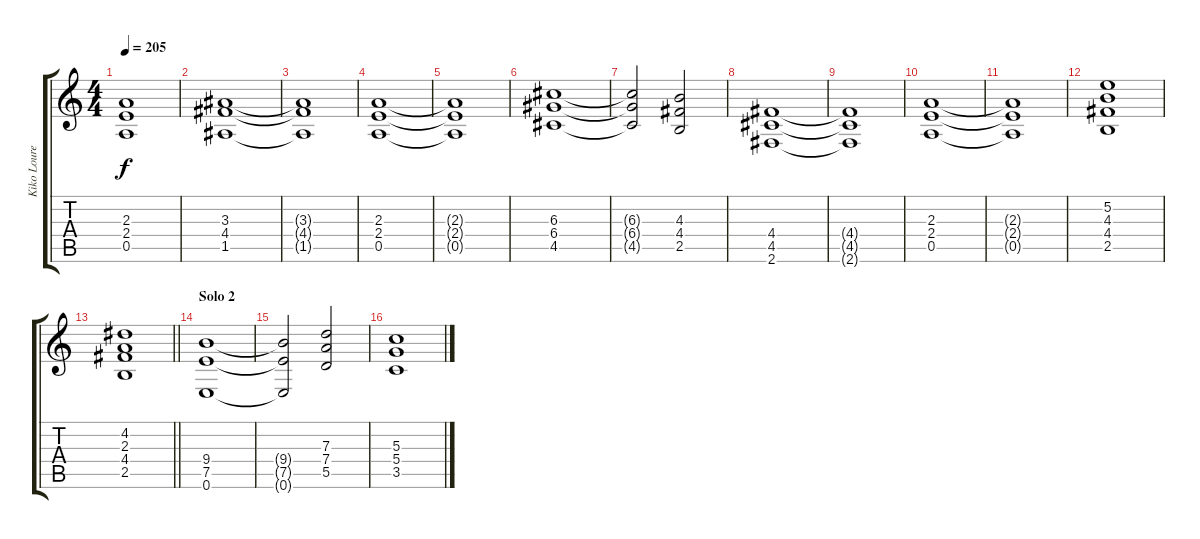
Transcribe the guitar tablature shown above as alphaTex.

\track ("Kiko Loureiro" "Kiko Loure") {instrument distortionguitar}
\staff {score tabs}
\tuning (E4 B3 G3 D3 A2 E2) {hide}
\ts (4 4)
\tempo 205
\clef g2
\ks c
(2.3{t} 2.4{t} 0.5{t}).1{dy f} |
(3.3 4.4 1.5).1 |
(3.3{t} 4.4{t} 1.5{t}).1 |
(2.3 2.4 0.5).1 |
(2.3{t} 2.4{t} 0.5{t}).1 |
(6.3 6.4 4.5).1 |
(6.3{t} 6.4{t} 4.5{t}).2 (4.3 4.4 2.5).2 |
(4.4 4.5 2.6).1 |
(4.4{t} 4.5{t} 2.6{t}).1 |
(2.3 2.4 0.5).1 |
(2.3{t} 2.4{t} 0.5{t}).1 |
(5.2 4.3 4.4 2.5).1 |
\barLineRight lightlight
(4.2 2.3 4.4 2.5).1 |
\section ("" "Solo 2")
(9.4 7.5 0.6).1 |
(9.4{t} 7.5{t} 0.6{t}).2 (7.3 7.4 5.5).2 |
(5.3 5.4 3.5).1
